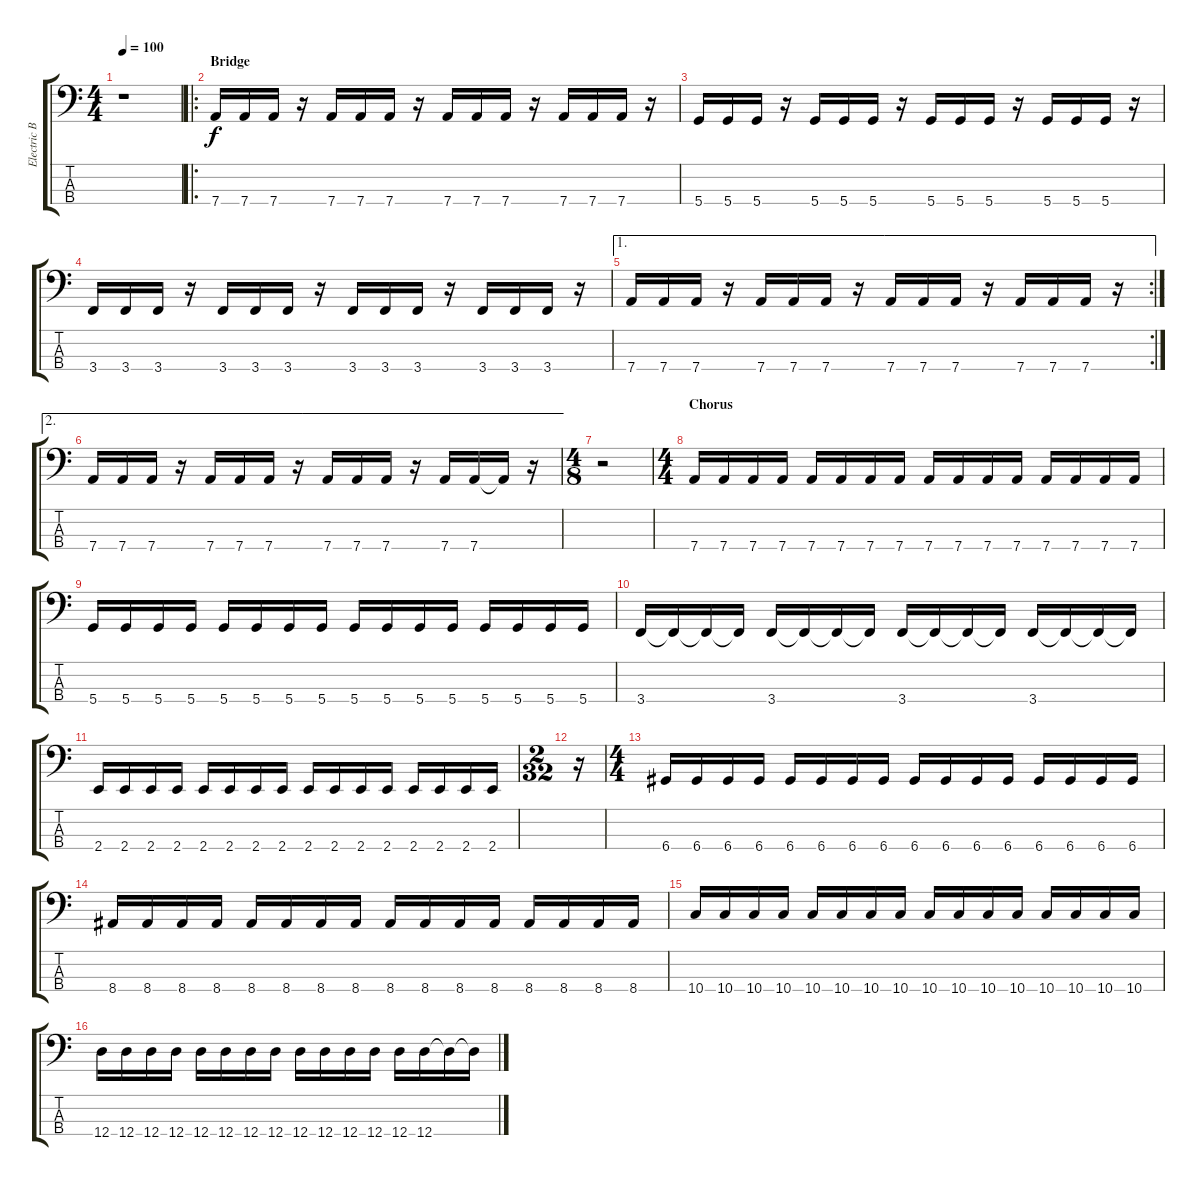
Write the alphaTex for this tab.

\track ("Electric Bass" "Electric B") {instrument electricbassfinger}
\staff {score tabs}
\tuning (G2 D2 A1 D1) {hide}
\ts (4 4)
\tempo 100
\clef f4
\ks c
r.1{dy f} |
\ro
\section ("" "Bridge")
7.4.16 7.4.16 7.4.16 r.16 7.4.16 7.4.16 7.4.16 r.16 7.4.16 7.4.16 7.4.16 r.16 7.4.16 7.4.16 7.4.16 r.16 |
5.4.16 5.4.16 5.4.16 r.16 5.4.16 5.4.16 5.4.16 r.16 5.4.16 5.4.16 5.4.16 r.16 5.4.16 5.4.16 5.4.16 r.16 |
3.4.16 3.4.16 3.4.16 r.16 3.4.16 3.4.16 3.4.16 r.16 3.4.16 3.4.16 3.4.16 r.16 3.4.16 3.4.16 3.4.16 r.16 |
\ae 1
\rc 2
7.4.16 7.4.16 7.4.16 r.16 7.4.16 7.4.16 7.4.16 r.16 7.4.16 7.4.16 7.4.16 r.16 7.4.16 7.4.16 7.4.16 r.16 |
\ae 2
7.4.16 7.4.16 7.4.16 r.16 7.4.16 7.4.16 7.4.16 r.16 7.4.16 7.4.16 7.4.16 r.16 7.4.16 7.4.16 7.4{t}.16 r.16 |
\ts (4 8)
r.2 |
\ts (4 4)
\section ("" "Chorus")
7.4.16 7.4.16 7.4.16 7.4.16 7.4.16 7.4.16 7.4.16 7.4.16 7.4.16 7.4.16 7.4.16 7.4.16 7.4.16 7.4.16 7.4.16 7.4.16 |
5.4.16 5.4.16 5.4.16 5.4.16 5.4.16 5.4.16 5.4.16 5.4.16 5.4.16 5.4.16 5.4.16 5.4.16 5.4.16 5.4.16 5.4.16 5.4.16 |
3.4.16 3.4{t}.16 3.4{t}.16 3.4{t}.16 3.4.16 3.4{t}.16 3.4{t}.16 3.4{t}.16 3.4.16 3.4{t}.16 3.4{t}.16 3.4{t}.16 3.4.16 3.4{t}.16 3.4{t}.16 3.4{t}.16 |
2.4.16 2.4.16 2.4.16 2.4.16 2.4.16 2.4.16 2.4.16 2.4.16 2.4.16 2.4.16 2.4.16 2.4.16 2.4.16 2.4.16 2.4.16 2.4.16 |
\ts (2 32)
r.16 |
\ts (4 4)
6.4.16 6.4.16 6.4.16 6.4.16 6.4.16 6.4.16 6.4.16 6.4.16 6.4.16 6.4.16 6.4.16 6.4.16 6.4.16 6.4.16 6.4.16 6.4.16 |
8.4.16 8.4.16 8.4.16 8.4.16 8.4.16 8.4.16 8.4.16 8.4.16 8.4.16 8.4.16 8.4.16 8.4.16 8.4.16 8.4.16 8.4.16 8.4.16 |
10.4.16 10.4.16 10.4.16 10.4.16 10.4.16 10.4.16 10.4.16 10.4.16 10.4.16 10.4.16 10.4.16 10.4.16 10.4.16 10.4.16 10.4.16 10.4.16 |
12.4.16 12.4.16 12.4.16 12.4.16 12.4.16 12.4.16 12.4.16 12.4.16 12.4.16 12.4.16 12.4.16 12.4.16 12.4.16 12.4.16 12.4{t}.16 12.4{t}.16
